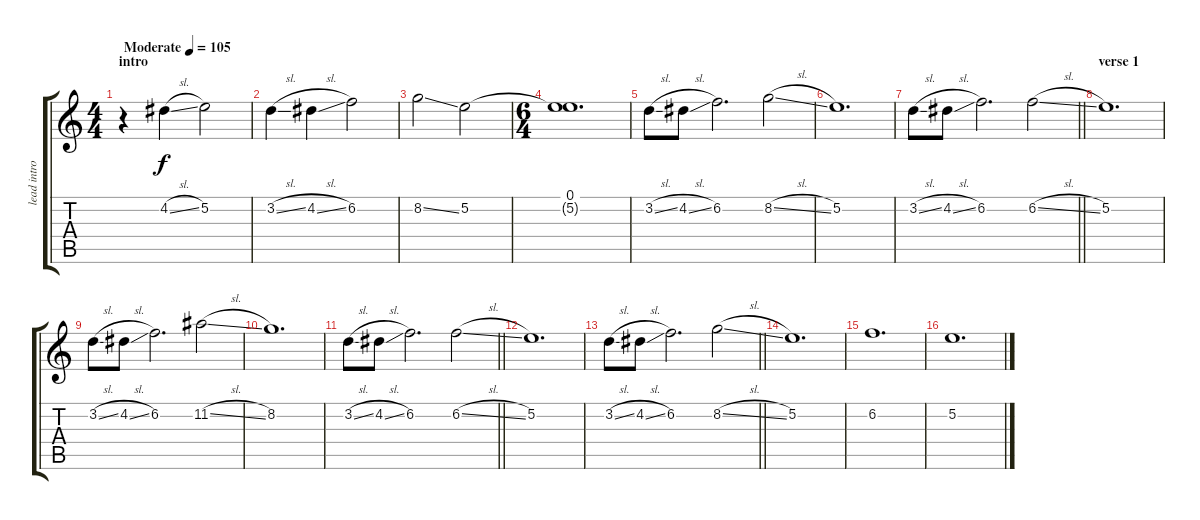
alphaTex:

\track ("lead intro" "lead intro") {instrument acousticguitarnylon}
\staff {score tabs}
\tuning (E4 B3 G3 D3 A2 E2) {hide}
\ts (4 4)
\section ("" "intro")
\tempo (105 "Moderate")
\clef g2
\ks c
r.4{dy f instrument acousticguitarnylon} 4.2{sl}.4 5.2.2 |
3.2{sl}.4 4.2{sl}.4 6.2.2 |
8.2{ss}.2 5.2.2 |
\ts (6 4)
(0.1 5.2{t}).1{d} |
3.2{sl}.8 4.2{sl}.8 6.2.2{d} 8.2{sl}.2 |
5.2.1{d} |
\barLineRight lightlight
3.2{sl}.8 4.2{sl}.8 6.2.2{d} 6.2{sl}.2 |
\section ("" "verse 1")
5.2.1{d} |
3.2{sl}.8 4.2{sl}.8 6.2.2{d} 11.2{sl}.2 |
8.2.1{d} |
\barLineRight lightlight
3.2{sl}.8 4.2{sl}.8 6.2.2{d} 6.2{sl}.2 |
5.2.1{d} |
\barLineRight lightlight
3.2{sl}.8 4.2{sl}.8 6.2.2{d} 8.2{sl}.2 |
5.2.1{d} |
6.2.1{d} |
5.2{ss}.1{d}
